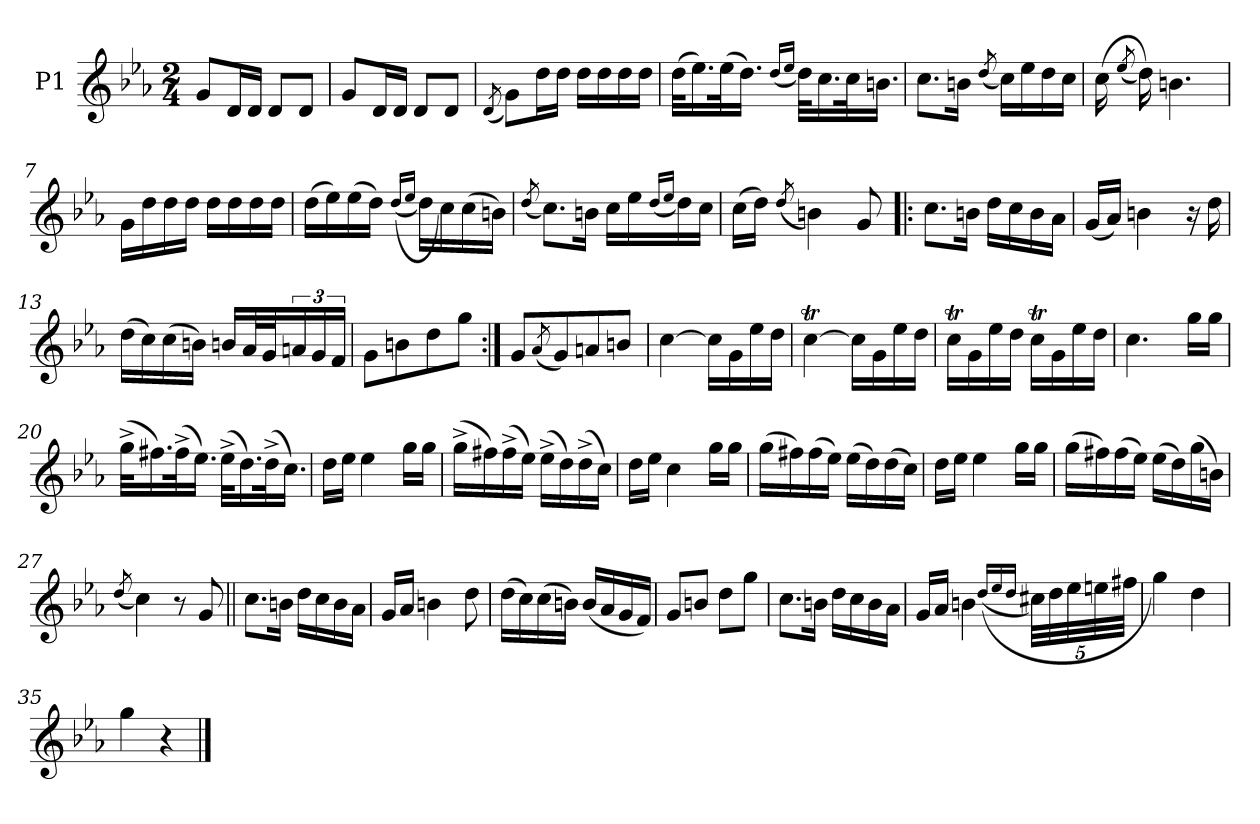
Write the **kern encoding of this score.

**kern
*part1
*staff1
*I"P1
*clefG2
*k[b-e-a-]
*M2/4
=1
8gL
16dL
16dJJ
8dL
8dJ
=2
8gL
16dL
16dJJ
8dL
8dJ
=3
(8qd/
8gL)
16ddL
16ddJJ
16ddLL
16dd
16dd
16ddJJ
=4
(32ddKLL
16.ee-)
(32ee-K
16.ddJJ)
(16qqdd/LL
16qqee-/JJ
32ddKLL)
16.cc
32ccK
16.bnJJ
=5
8.ccL
16bnJk
(8qdd/
16ccLL)
16ee-
16dd
16ccJJ
=6
(16cc
(8qee-/
16dd))
4.bn
=7
16gLL
16dd
16dd
16ddJJ
16ddLL
16dd
16dd
16ddJJ
=8
(16ddLL
16ee-)
(16ee-
16ddJJ)
((16qqdd/LL
16qqee-/JJ
16ddLL)
16cc)
(16cc
16bnJJ)
=9
(8qdd/
8.ccL)
16bnJk
16ccLL
16ee-
(16qqdd/LL
16qqee-/JJ
16dd)
16ccJJ
=10
(16ccLL
16ddJJ)
(8qdd/
4bn)
8g
=11!|:
8.ccL
16bnJk
16ddLL
16cc
16b
16a-JJ
=12
(16gLL
16a-JJ)
4bn
16r
16dd
=13
(16ddLL
16cc)
(16cc
16bnJJ)
16bnLL
32a-L
32gJ
24an
24g
24fJJ
=14
8gL
8bn
8dd
8ggJ
=15:|!
8gL
(8qa-/
8g)
8an
8bnJ
=16
[4cc
16ccLL]
16g
16ee-
16ddJJ
=17
[4ccT
16ccLL]
16g
16ee-
16ddJJ
=18
16ccTLL
16g
16ee-
16ddJJ
16ccTLL
16g
16ee-
16ddJJ
=19
4.cc
16ggLL
16ggJJ
=20
(32gg^KLL
16.ff#X)
(32ff#^K
16.ee-JJ)
(32ee-^KLL
16.dd)
(32dd^K
16.ccJJ)
=21
16ddLL
16ee-JJ
4ee-
16ggLL
16ggJJ
=22
(16gg^LL
16ff#X)
(16ff#^
16ee-JJ)
(16ee-^LL
16dd)
(16dd^
16ccJJ)
=23
16ddLL
16ee-JJ
4cc
16ggLL
16ggJJ
=24
(16ggLL
16ff#X)
(16ff#
16ee-JJ)
(16ee-LL
16dd)
(16dd
16ccJJ)
=25
16ddLL
16ee-JJ
4ee-
16ggLL
16ggJJ
=26
(16ggLL
16ff#X)
(16ff#
16ee-JJ)
(16ee-LL
16dd)
(16gg
16bnJJ)
=27
(8qdd/
4cc)
8r
8g
=28||
8.ccL
16bnJk
16ddLL
16cc
16b
16a-JJ
=29
16gLL
16a-JJ
4bn
8dd
=30
(16ddLL
16cc)
(16cc
16bnJJ)
(16bLL
16a-
16g
16fJJ)
=31
8gL
8bnJ
8ddL
8ggJ
=32
8.ccL
16bnJk
16ddLL
16cc
16b
16a-JJ
=33
16gLL
16a-JJ
4bn
((16qqdd/LL
16qqee-/
16qqdd/JJ
40cc#XLLL)
40dd
40ee-
40een
40ff#XJJJ
=34
4gg)
4dd
=35
4gg
4r
==
*-
